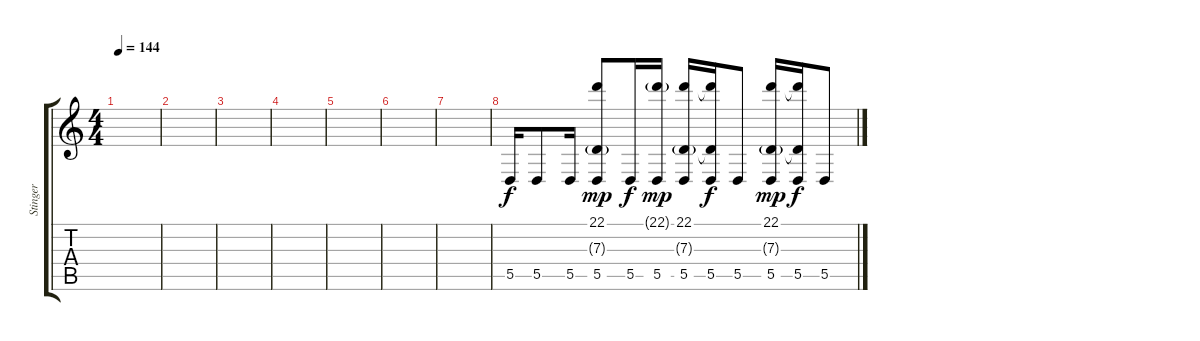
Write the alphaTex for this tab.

\track ("Stinger" "Stinger") {instrument stringensemble1}
\staff {score tabs}
\tuning (E4 B3 G3 D3 A2 E2) {hide}
\ts (4 4)
\tempo 144
\clef g2
\ks c
|
|
|
|
|
|
|
5.5.16{volume 16 instrument ocarina} 5.5.8 5.5.16 (22.1 7.3{g} 5.5).8{dy mp volume 14 balance 0 instrument ocarina} 5.5.16{dy f} (22.1{g} 5.5).16{dy mp} (22.1 7.3{g} 5.5).16{volume 14 balance 16 instrument ocarina} (22.1{t} 7.3{t} 5.5).16{dy f} 5.5.8 (22.1 7.3{g} 5.5).16{dy mp volume 14 balance 0 instrument ocarina} (22.1{t} 7.3{t} 5.5).16{dy f} 5.5.8
